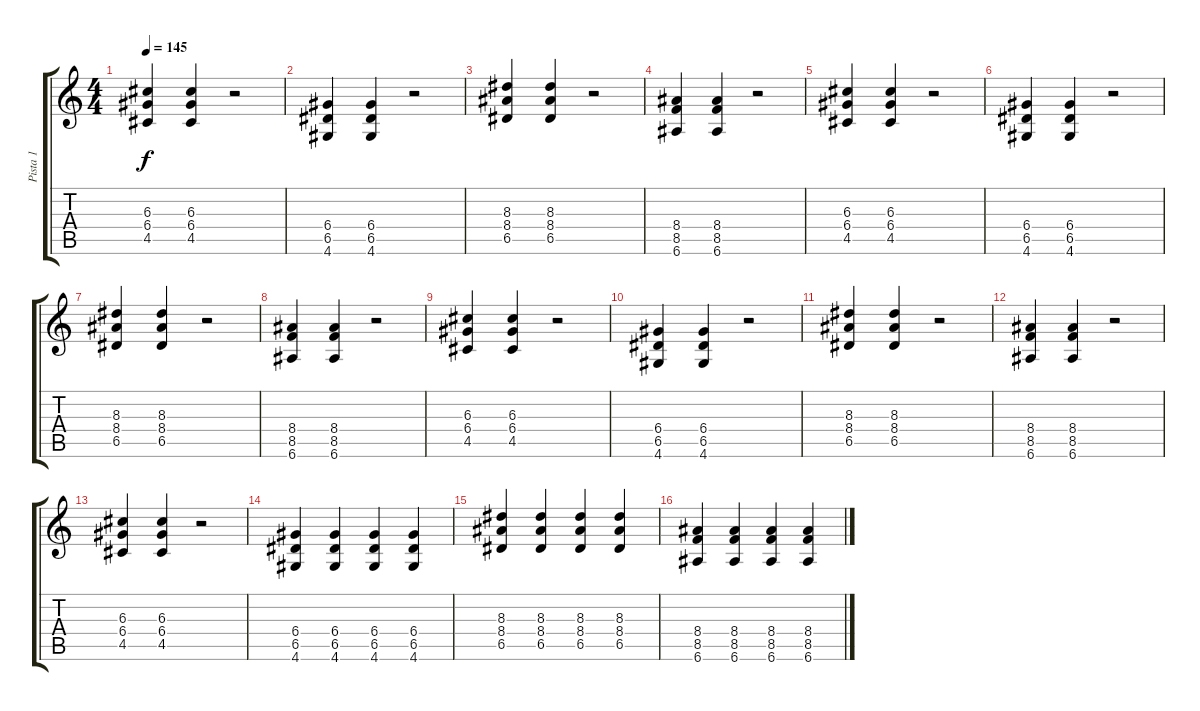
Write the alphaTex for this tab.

\track ("Pista 1" "Pista 1") {instrument distortionguitar}
\staff {score tabs}
\tuning (E4 B3 G3 D3 A2 E2) {hide}
\ts (4 4)
\tempo 145
\clef g2
\ks c
(6.3 6.4 4.5).4{dy f} (6.3 6.4 4.5).4 r.2 |
(6.4 6.5 4.6).4 (6.4 6.5 4.6).4 r.2 |
(8.3 8.4 6.5).4 (8.3 8.4 6.5).4 r.2 |
(8.4 8.5 6.6).4 (8.4 8.5 6.6).4 r.2 |
(6.3 6.4 4.5).4 (6.3 6.4 4.5).4 r.2 |
(6.4 6.5 4.6).4 (6.4 6.5 4.6).4 r.2 |
(8.3 8.4 6.5).4 (8.3 8.4 6.5).4 r.2 |
(8.4 8.5 6.6).4 (8.4 8.5 6.6).4 r.2 |
(6.3 6.4 4.5).4 (6.3 6.4 4.5).4 r.2 |
(6.4 6.5 4.6).4 (6.4 6.5 4.6).4 r.2 |
(8.3 8.4 6.5).4 (8.3 8.4 6.5).4 r.2 |
(8.4 8.5 6.6).4 (8.4 8.5 6.6).4 r.2 |
(6.3 6.4 4.5).4 (6.3 6.4 4.5).4 r.2 |
(6.4 6.5 4.6).4 (6.4 6.5 4.6).4 (6.4 6.5 4.6).4 (6.4 6.5 4.6).4 |
(8.3 8.4 6.5).4 (8.3 8.4 6.5).4 (8.3 8.4 6.5).4 (8.3 8.4 6.5).4 |
(8.4 8.5 6.6).4 (8.4 8.5 6.6).4 (8.4 8.5 6.6).4 (8.4 8.5 6.6).4
